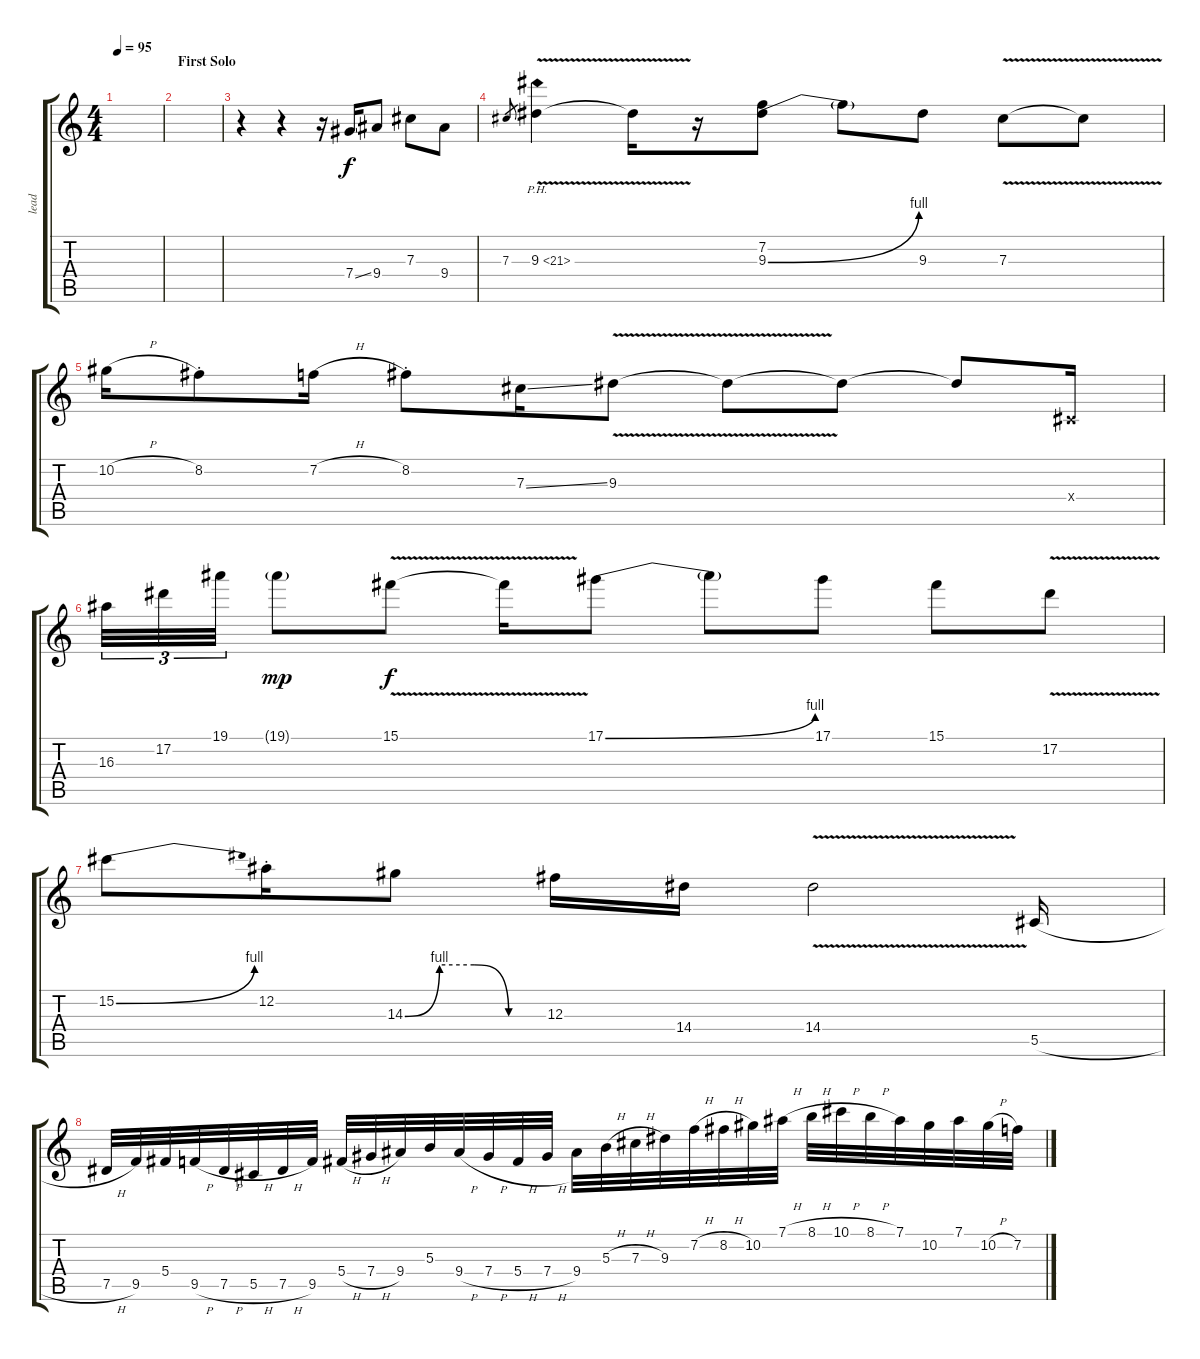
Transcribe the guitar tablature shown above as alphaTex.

\track ("lead" "lead") {instrument overdrivenguitar}
\staff {score tabs}
\tuning (Eb4 Bb3 Gb3 Db3 Ab2 Eb2) {hide}
\ts (4 4)
\tempo 95
\clef g2
\ks c
|
\section ("" "First Solo")
|
r.4 r.4 r.16 7.4{ss}.16 9.4.8 7.3.8 9.4.8 |
7.3.8{gr} 9.3{ph 12 v}.4 9.3{t}.16 r.16 (7.2 9.3{be (bend 0 0 60 4)}).8 9.3{t}.8 9.3.8 7.3{v}.8 7.3{t}.8 |
10.2{h}.16 8.2{st}.8 7.2{h}.16 8.2{st}.8 7.3{ss}.16 9.3{v}.8 9.3{t}.8 9.3{t}.8 9.3{t}.8 0.4{x}.16 |
16.3.32{tu (3 2)} 17.2.32{tu (3 2)} 19.1.32{tu (3 2)} 19.1{g}.8{dy mp} 15.1{v}.8{dy f} 15.1{t}.16 17.1{be (bend 0 0 60 4)}.8 17.1{t}.8 17.1.8 15.1.8 17.2{v}.8 |
15.2{be (bend 0 0 60 4)}.8 12.2{st}.16 14.3{be (custom 0 0 15 4 30 4 45 0 60 0)}.8 12.3.16 14.4.16 14.4{v}.2 5.5{h}.16 |
7.5{h}.32 9.5.32 5.4.32 9.5{h}.32 7.5{h}.32 5.5{h}.32 7.5{h}.32 9.5.32 5.4{h}.32 7.4{h}.32 9.4.32 5.3.32 9.4{h}.32 7.4{h}.32 5.4{h}.32 7.4{h}.32 9.4.32 5.3{h}.32 7.3{h}.32 9.3.32 7.2{h}.32 8.2{h}.32 10.2.32 7.1{h}.32 8.1{h}.32 10.1{h}.32 8.1{h}.32 7.1.32 10.2.32 7.1.32 10.2{h}.32 7.2.32
